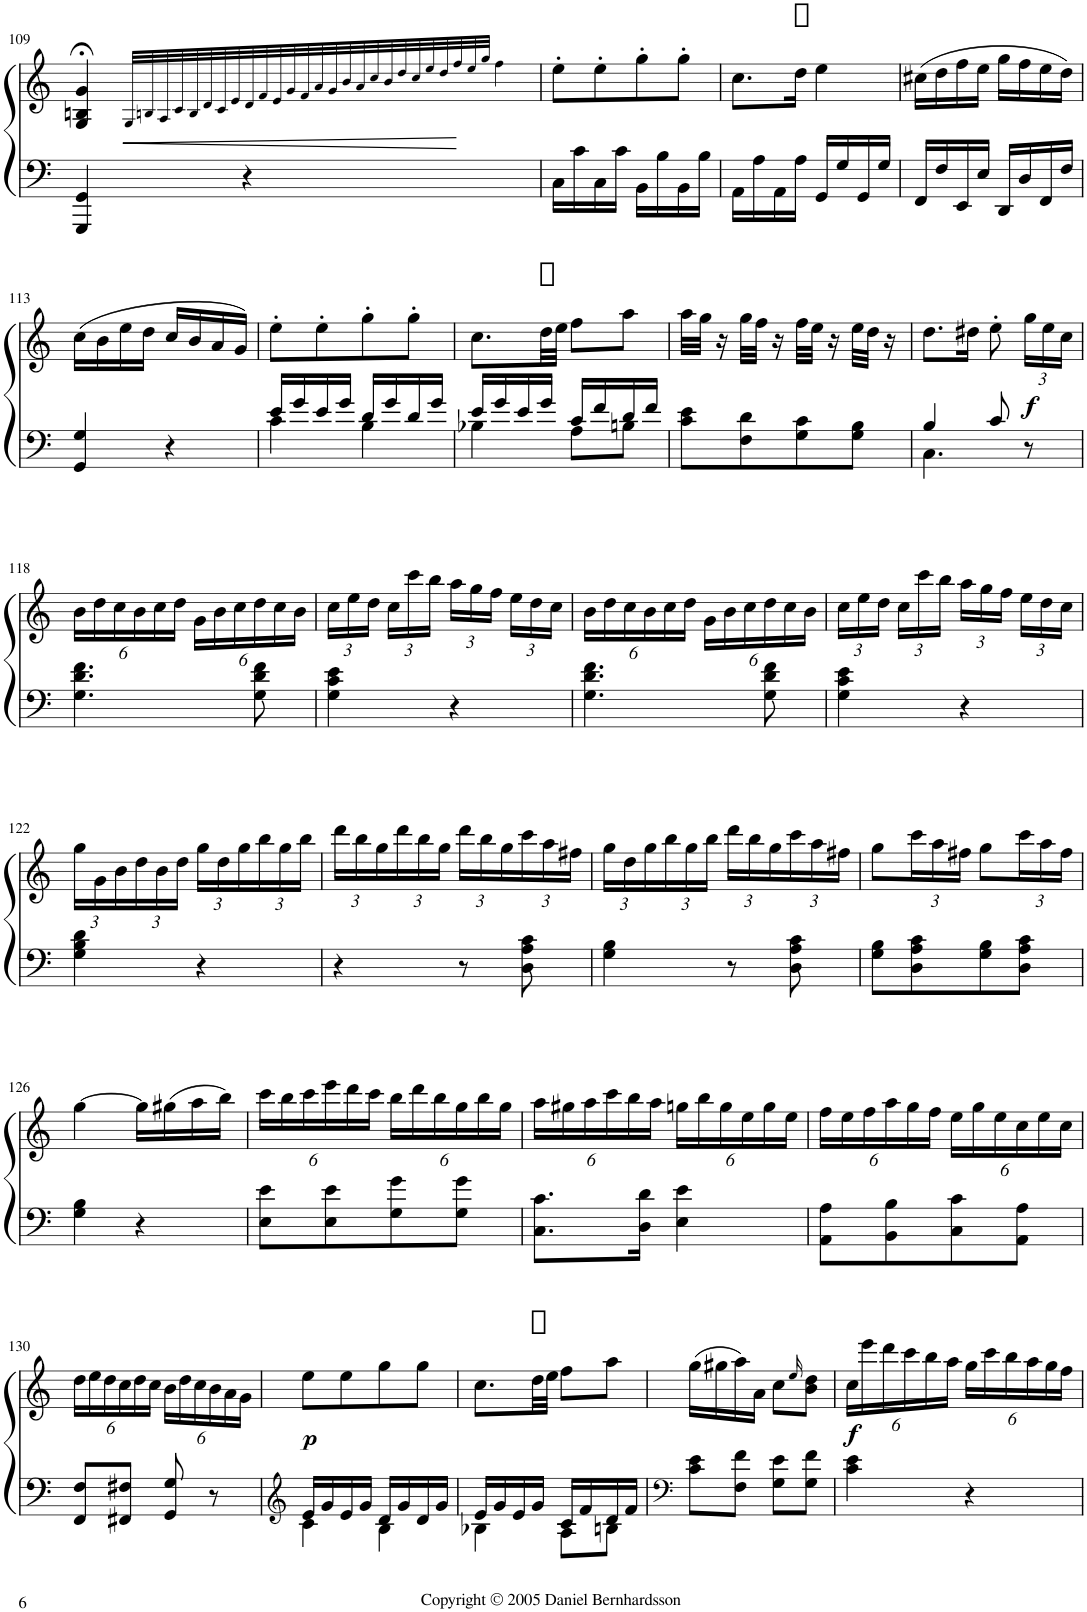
**kern	**kern	**dynam
*part1	*part1	*part1
*staff2	*staff1	*staff1/2
*I"Piano	*	*
*I'Pno.	*	*
!!LO:PB:g=z
*clefF4	*clefG2	*
*k[]	*k[]	*
*C:	*C:	*
*M2/4	*M2/4	*
=109	=109	=109
4GGG/ 4GG/	4G/;< 4Bn/;< 4g/;<	.
!	!	!LO:HP:b
4ryy	32G!/LLL	<
.	32Bn!/	.
.	32A!/	.
.	32c!/	.
.	32B!/	.
.	32d!/	.
.	32c!/	.
.	32e!/	.
4r	32d!/	.
.	32f!/	.
.	32e!/	.
.	32g!/	.
.	32f!/	.
.	32a!/	.
.	32g!/	.
.	32b!/	.
2ryy	32a!/	.
.	32cc!/	.
.	32b!/	.
.	32dd!/	.
.	32cc!/	.
.	32ee!/	.
.	32dd!/	.
.	32ff!/	.
.	32ee!/	[
.	32gg!/JJJ	.
.	4ff!\	.
16ryy	.	.
=110	=110	=110
16C\LL	8ee'\L	.
16c\	.	.
16C\	8ee'\	.
16c\JJ	.	.
16BB\LL	8gg'\	.
16B\	.	.
16BB\	8gg'\J	.
16B\JJ	.	.
=111	=111	=111
16AA\LL	8.cc\L	.
16A\	.	.
16AA\	.	.
16A\JJ	16dd\Jk	.
16GG/LL	4ee\	.
16G/	.	.
16GG/	.	.
16G/JJ	.	.
=112	=112	=112
16FF/LL	(16cc#X\LL	.
16F/	16dd\	.
16EE/	16ff\	.
16E/JJ	16ee\JJ	.
16DD/LL	16gg\LL	.
16D/	16ff\	.
16FF/	16ee\	.
16F/JJ	16dd\JJ)	.
!!LO:LB:g=z
=113	=113	=113
4GG/ 4G/	(16cc\LL	.
.	16b\	.
.	16ee\	.
.	16dd\JJ	.
4r	16cc/LL	.
.	16b/	.
.	16a/	.
.	16g/JJ)	.
=114	=114	=114
*^	*	*
16e/LL	4c\	8ee'\L	.
16g/	.	.	.
16e/	.	8ee'\	.
16g/JJ	.	.	.
16d/LL	4B\	8gg'\	.
16g/	.	.	.
16d/	.	8gg'\J	.
16g/JJ	.	.	.
=115	=115	=115	=115
16e/LL	4B-X\	8.cc\L	.
16g/	.	.	.
16e/	.	.	.
16g/JJ	.	32dd\LL	.
.	.	32ee\JJJ	.
16c/LL	8A\L	8ff\L	.
16f/	.	.	.
16d/	8Bn\J	8aa\J	.
16f/JJ	.	.	.
*v	*v	*	*
=116	=116	=116
8c\ 8e\L	32aa\LLL	.
.	32gg\JJJ	.
.	16r	.
8F\ 8d\	32gg\LLL	.
.	32ff\JJJ	.
.	16r	.
8G\ 8c\	32ff\LLL	.
.	32ee\JJJ	.
.	16r	.
8G\ 8B\J	32ee\LLL	.
.	32dd\JJJ	.
.	16r	.
=117	=117	=117
*^	*	*
4B/	4.C\	8.dd\L	.
.	.	16dd#X\Jk	.
8c/	.	8ee'\	.
*	*	*Xbrackettup	*
!	!	!	!LO:DY:b
8r	8ryy	24gg\LL	f
.	.	24ee\	.
.	.	24cc\JJ	.
*v	*v	*	*
!!LO:LB:g=z
=118	=118	=118
4.G\ 4.d\ 4.f\	24b\LL	.
.	24dd\	.
.	24cc\	.
.	24b\	.
.	24cc\	.
.	24dd\JJ	.
.	24g\LL	.
.	24b\	.
.	24cc\	.
8G\ 8d\ 8f\	24dd\	.
.	24cc\	.
.	24b\JJ	.
=119	=119	=119
4G\ 4c\ 4e\	24cc\LL	.
.	24ee\	.
.	24dd\JJ	.
.	24cc\LL	.
.	24ccc\	.
.	24bb\JJ	.
4r	24aa\LL	.
.	24gg\	.
.	24ff\JJ	.
.	24ee\LL	.
.	24dd\	.
.	24cc\JJ	.
=120	=120	=120
4.G\ 4.d\ 4.f\	24b\LL	.
.	24dd\	.
.	24cc\	.
.	24b\	.
.	24cc\	.
.	24dd\JJ	.
.	24g\LL	.
.	24b\	.
.	24cc\	.
8G\ 8d\ 8f\	24dd\	.
.	24cc\	.
.	24b\JJ	.
=121	=121	=121
4G\ 4c\ 4e\	24cc\LL	.
.	24ee\	.
.	24dd\JJ	.
.	24cc\LL	.
.	24ccc\	.
.	24bb\JJ	.
4r	24aa\LL	.
.	24gg\	.
.	24ff\JJ	.
.	24ee\LL	.
.	24dd\	.
.	24cc\JJ	.
!!LO:LB:g=z
=122	=122	=122
4G\ 4B\ 4d\	24gg\LL	.
.	24g\	.
.	24b\	.
.	24dd\	.
.	24b\	.
.	24dd\JJ	.
4r	24gg\LL	.
.	24dd\	.
.	24gg\	.
.	24bb\	.
.	24gg\	.
.	24bb\JJ	.
=123	=123	=123
4r	24ddd\LL	.
.	24bb\	.
.	24gg\	.
.	24ddd\	.
.	24bb\	.
.	24gg\JJ	.
8r	24ddd\LL	.
.	24bb\	.
.	24gg\	.
8D\ 8A\ 8c\	24ccc\	.
.	24aa\	.
.	24ff#X\JJ	.
=124	=124	=124
4G\ 4B\	24gg\LL	.
.	24dd\	.
.	24gg\	.
.	24bb\	.
.	24gg\	.
.	24bb\JJ	.
8r	24ddd\LL	.
.	24bb\	.
.	24gg\	.
8D\ 8A\ 8c\	24ccc\	.
.	24aa\	.
.	24ff#X\JJ	.
=125	=125	=125
8G\ 8B\L	8gg\L	.
8D\ 8A\ 8c\	24ccc\L	.
.	24aa\	.
.	24ff#X\JJ	.
8G\ 8B\	8gg\L	.
8D\ 8A\ 8c\J	24ccc\L	.
.	24aa\	.
.	24ff#\JJ	.
!!LO:LB:g=z
=126	=126	=126
4G\ 4B\	[4gg\	.
4r	16gg\LL]	.
.	(16gg#X\	.
.	16aa\	.
.	16bb\JJ)	.
=127	=127	=127
8E\ 8e\L	24ccc\LL	.
.	24bb\	.
.	24ccc\	.
8E\ 8e\	24eee\	.
.	24ddd\	.
.	24ccc\JJ	.
8G\ 8g\	24bb\LL	.
.	24ddd\	.
.	24bb\	.
8G\ 8g\J	24gg\	.
.	24bb\	.
.	24gg\JJ	.
=128	=128	=128
8.C\ 8.c\L	24aa\LL	.
.	24gg#X\	.
.	24aa\	.
.	24ccc\	.
.	24bb\	.
16D\ 16d\Jk	.	.
.	24aa\JJ	.
4E\ 4e\	24ggn\LL	.
.	24bb\	.
.	24gg\	.
.	24ee\	.
.	24gg\	.
.	24ee\JJ	.
=129	=129	=129
8AA\ 8A\L	24ff\LL	.
.	24ee\	.
.	24ff\	.
8BB\ 8B\	24aa\	.
.	24gg\	.
.	24ff\JJ	.
8C\ 8c\	24ee\LL	.
.	24gg\	.
.	24ee\	.
8AA\ 8A\J	24cc\	.
.	24ee\	.
.	24cc\JJ	.
!!LO:LB:g=z
=130	=130	=130
8FF/ 8F/L	24dd\LL	.
.	24ee\	.
.	24dd\	.
8FF#X/ 8F#X/J	24cc\	.
.	24dd\	.
.	24cc\JJ	.
8GG/ 8G/	24b\LL	.
.	24dd\	.
.	24cc\	.
8r	24b\	.
.	24a\	.
.	24g\JJ	.
=131	=131	=131
*clefG2	*	*
*^	*	*
!	!	!	!LO:DY:b
16e/LL	4c\	8ee\L	p
16g/	.	.	.
16e/	.	8ee\	.
16g/JJ	.	.	.
16d/LL	4B\	8gg\	.
16g/	.	.	.
16d/	.	8gg\J	.
16g/JJ	.	.	.
=132	=132	=132	=132
16e/LL	4B-X\	8.cc\L	.
16g/	.	.	.
16e/	.	.	.
16g/JJ	.	32dd\LL	.
.	.	32ee\JJJ	.
16c/LL	8A\L	8ff\L	.
16f/	.	.	.
16d/	8Bn\J	8aa\J	.
16f/JJ	.	.	.
*v	*v	*	*
=133	=133	=133
*clefF4	*	*
8c\ 8e\L	(16gg\LL	.
.	16gg#X\	.
8F\ 8f\J	16aa\)	.
.	16a\JJ	.
8G\ 8e\L	8cc\L	.
.	16qee/	.
8G\ 8f\J	8b\ 8dd\J	.
=134	=134	=134
!	!	!LO:DY:b
4c\ 4e\	24cc\LL	f
.	24eee\	.
.	24ddd\	.
.	24ccc\	.
.	24bb\	.
.	24aa\JJ	.
4r	24gg\LL	.
.	24ccc\	.
.	24bb\	.
.	24aa\	.
.	24gg\	.
.	24ff\JJ	.
=	=	=
*-	*-	*-
